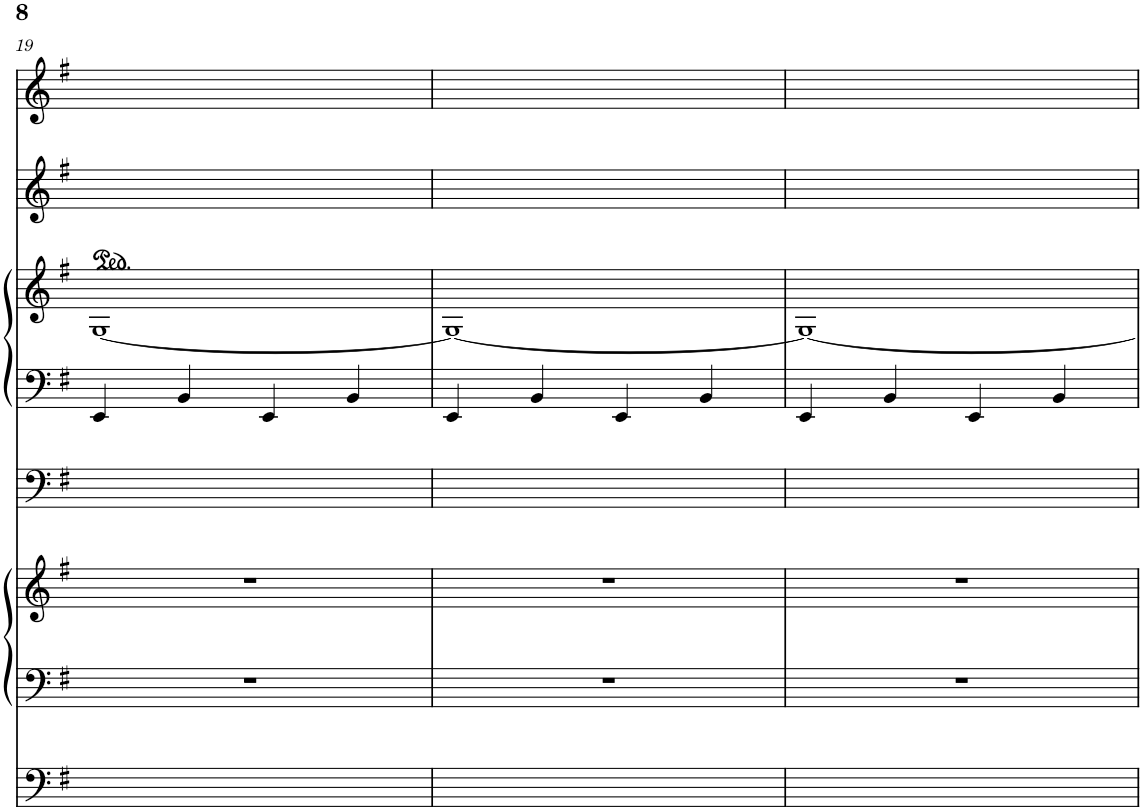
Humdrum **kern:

**kern	**kern	**kern	**kern	**kern	**kern	**kern	**kern
*part6	*part5	*part5	*part4	*part3	*part3	*part2	*part1
*staff8	*staff7	*staff6	*staff5	*staff4	*staff3	*staff2	*staff1
*I"Voice	*I"Piano	*	*I"Voice	*I"Piano	*	*I"Voice	*I"Voice
*I'V	*I'Pno	*	*I'V	*I'Pno	*	*I'V	*I'V
!!LO:PB:g=z
*clefF4	*clefF4	*clefG2	*clefF4	*clefF4	*clefG2	*clefG2	*clefG2
*k[f#]	*k[f#]	*k[f#]	*k[f#]	*k[f#]	*k[f#]	*k[f#]	*k[f#]
*M2/2	*	*	*M2/2	*M2/2	*M2/2	*M2/2	*M2/2
*met(c|)	*	*	*met(c|)	*met(c|)	*met(c|)	*met(c|)	*met(c|)
=19	=19	=19	=19	=19	=19	=19	=19
1ryy	1r	1r	1ryy	4EE/	[<1G	1ryy	1ryy
.	.	.	.	4BB/	.	.	.
.	.	.	.	4EE/	.	.	.
.	.	.	.	4BB/	.	.	.
=20	=20	=20	=20	=20	=20	=20	=20
1ryy	1r	1r	1ryy	4EE/	1G_	1ryy	1ryy
.	.	.	.	4BB/	.	.	.
.	.	.	.	4EE/	.	.	.
.	.	.	.	4BB/	.	.	.
=21	=21	=21	=21	=21	=21	=21	=21
1ryy	1r	1r	1ryy	4EE/	1G_	1ryy	1ryy
.	.	.	.	4BB/	.	.	.
.	.	.	.	4EE/	.	.	.
.	.	.	.	4BB/	.	.	.
=	=	=	=	=	=	=	=
*-	*-	*-	*-	*-	*-	*-	*-
